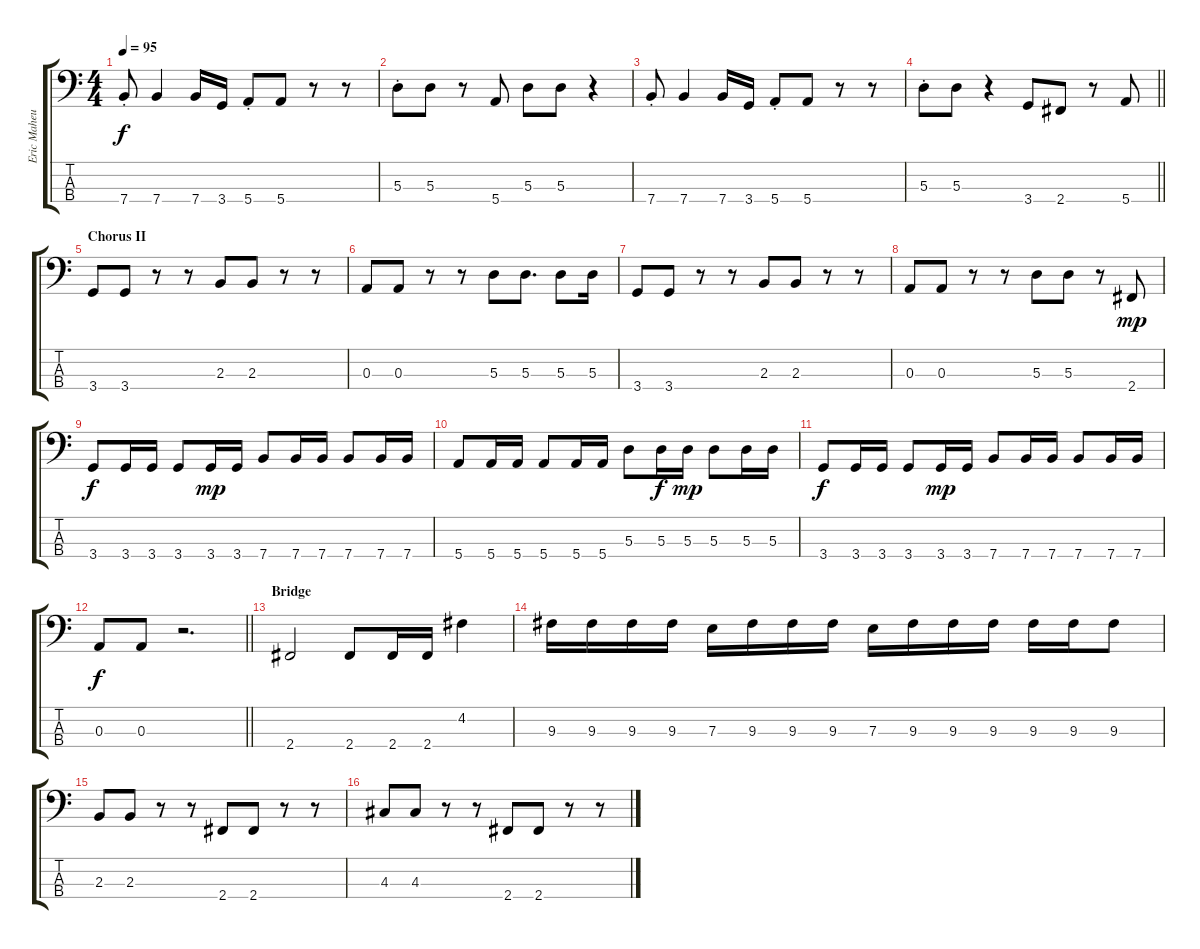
\track ("Eric Maheu" "Eric Maheu") {instrument electricbassfinger}
\staff {score tabs}
\tuning (G2 D2 A1 E1) {hide}
\ts (4 4)
\tempo 95
\clef f4
\ks c
7.4{st}.8{dy f} 7.4.4 7.4.16 3.4.16 5.4{st}.8 5.4.8 r.8 r.8 |
5.3{st}.8 5.3.8 r.8 5.4.8 5.3.8 5.3.8 r.4 |
7.4{st}.8 7.4.4 7.4.16 3.4.16 5.4{st}.8 5.4.8 r.8 r.8 |
\barLineRight lightlight
5.3{st}.8 5.3.8 r.4 3.4.8 2.4.8 r.8 5.4.8 |
\section ("" "Chorus II")
3.4.8 3.4.8 r.8 r.8 2.3.8 2.3.8 r.8 r.8 |
0.3.8 0.3.8 r.8 r.8 5.3.8 5.3.8{d} 5.3.8 5.3.16 |
3.4.8 3.4.8 r.8 r.8 2.3.8 2.3.8 r.8 r.8 |
0.3.8 0.3.8 r.8 r.8 5.3.8 5.3.8 r.8 2.4.8{dy mp} |
3.4.8{dy f} 3.4.16 3.4.16 3.4.8 3.4.16{dy mp} 3.4.16 7.4.8 7.4.16 7.4.16 7.4.8 7.4.16 7.4.16 |
5.4.8 5.4.16 5.4.16 5.4.8 5.4.16 5.4.16 5.3.8 5.3.16{dy f} 5.3.16{dy mp} 5.3.8 5.3.16 5.3.16 |
3.4.8{dy f} 3.4.16 3.4.16 3.4.8 3.4.16{dy mp} 3.4.16 7.4.8 7.4.16 7.4.16 7.4.8 7.4.16 7.4.16 |
\barLineRight lightlight
0.3.8{dy f} 0.3.8 r.2{d} |
\section ("" "Bridge")
2.4.2 2.4.8 2.4.16 2.4.16 4.2.4 |
9.3.16 9.3.16 9.3.16 9.3.16 7.3.16 9.3.16 9.3.16 9.3.16 7.3.16 9.3.16 9.3.16 9.3.16 9.3.16 9.3.16 9.3.8 |
2.3.8 2.3.8 r.8 r.8 2.4.8 2.4.8 r.8 r.8 |
4.3.8 4.3.8 r.8 r.8 2.4.8 2.4.8 r.8 r.8
